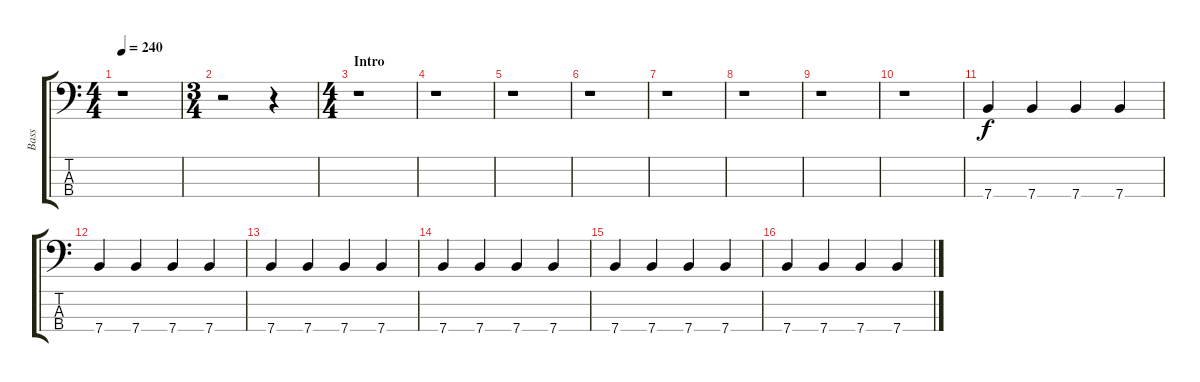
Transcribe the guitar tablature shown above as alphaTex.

\track ("Bass" "Bass") {instrument fretlessbass}
\staff {score tabs}
\tuning (G2 D2 A1 E1) {hide}
\ts (4 4)
\tempo 240
\clef f4
\ks c
r.1{dy f instrument fretlessbass} |
\ts (3 4)
r.2 r.4 |
\ts (4 4)
\section ("" "Intro")
r.1 |
r.1 |
r.1 |
r.1 |
r.1 |
r.1 |
r.1 |
r.1 |
7.4.4 7.4.4 7.4.4 7.4.4 |
7.4.4 7.4.4 7.4.4 7.4.4 |
7.4.4 7.4.4 7.4.4 7.4.4 |
7.4.4 7.4.4 7.4.4 7.4.4 |
7.4.4 7.4.4 7.4.4 7.4.4 |
7.4.4 7.4.4 7.4.4 7.4.4
